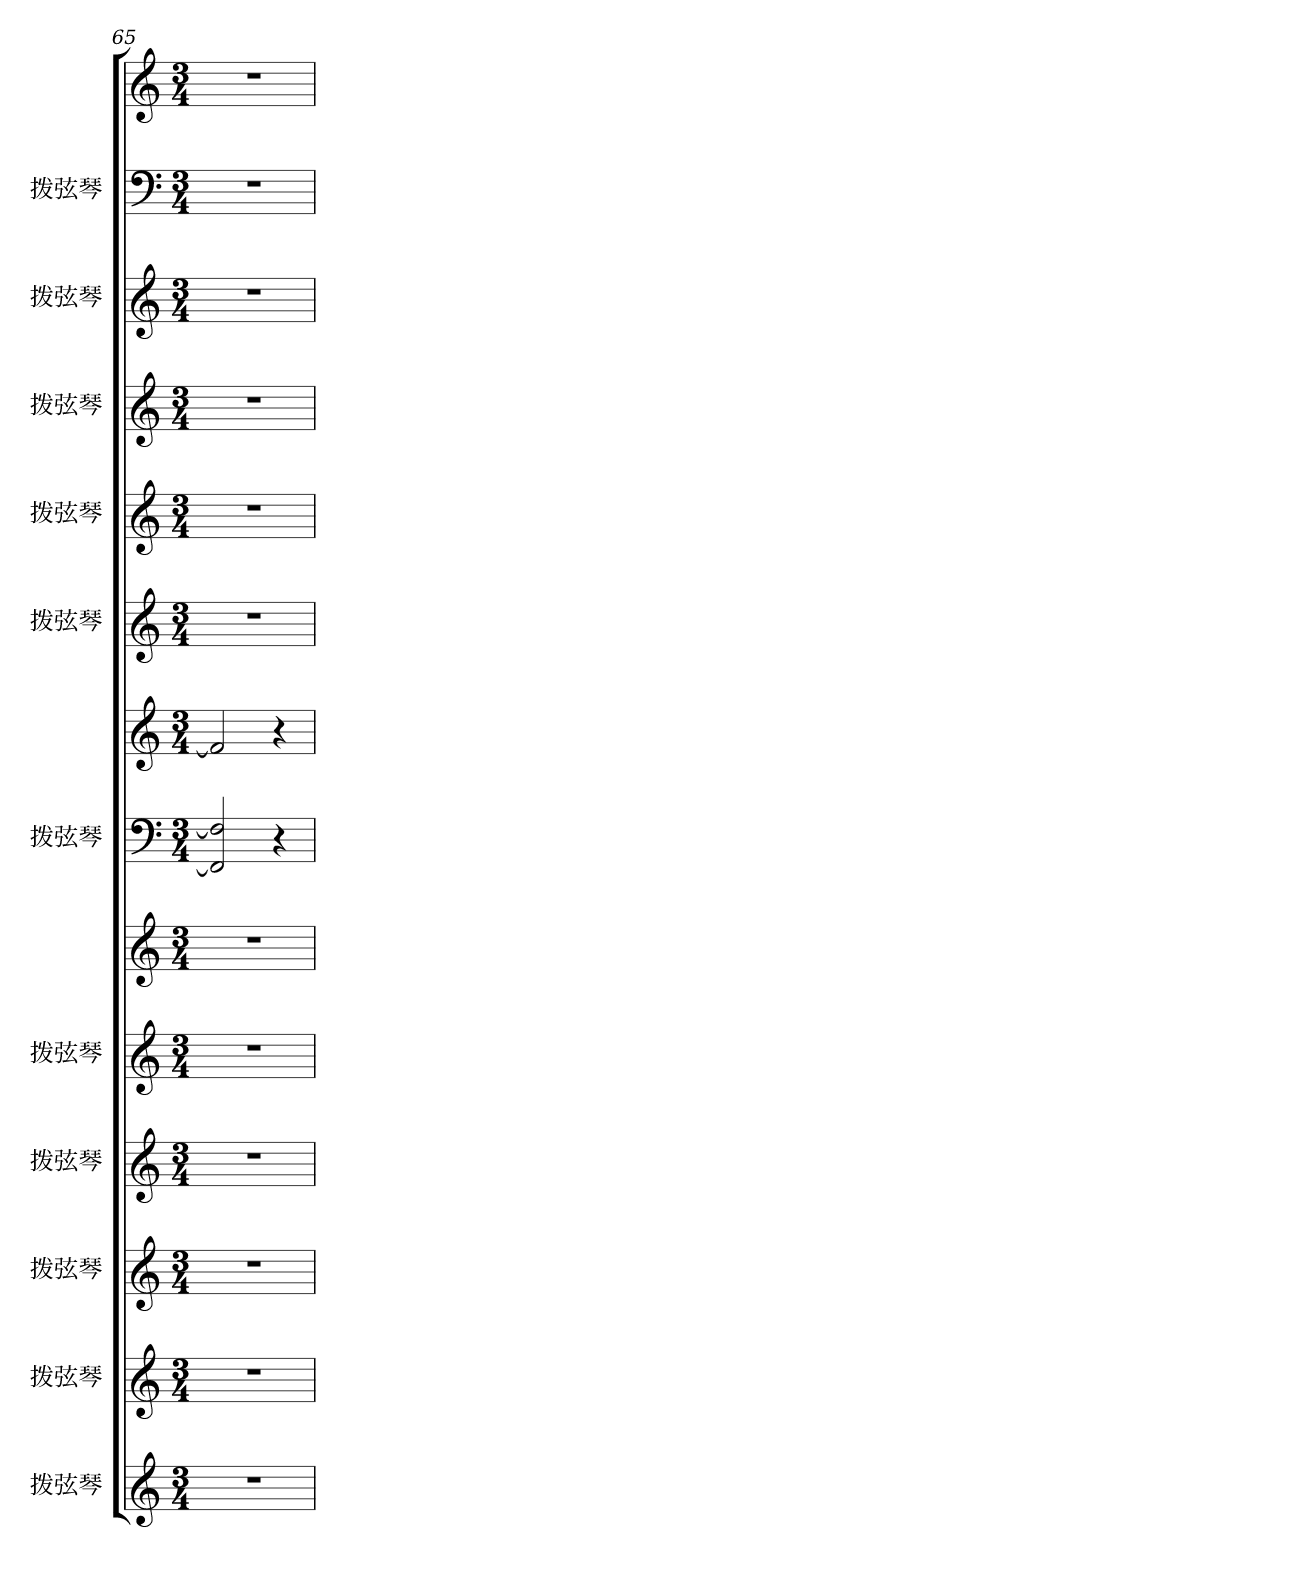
**kern	**kern	**kern	**kern	**kern	**kern	**kern	**kern	**kern	**kern	**kern	**kern	**kern	**kern
*part11	*part10	*part9	*part8	*part7	*part7	*part6	*part6	*part5	*part4	*part3	*part2	*part1	*part1
*staff14	*staff13	*staff12	*staff11	*staff10	*staff9	*staff8	*staff7	*staff6	*staff5	*staff4	*staff3	*staff2	*staff1
*I"拨弦琴	*I"拨弦琴	*I"拨弦琴	*I"拨弦琴	*I"拨弦琴	*	*I"拨弦琴	*	*I"拨弦琴	*I"拨弦琴	*I"拨弦琴	*I"拨弦琴	*I"拨弦琴	*
*clefG2	*clefG2	*clefG2	*clefG2	*clefG2	*clefG2	*clefF4	*clefG2	*clefG2	*clefG2	*clefG2	*clefG2	*clefF4	*clefG2
*k[]	*k[]	*k[]	*k[]	*k[]	*k[]	*k[]	*k[]	*k[]	*k[]	*k[]	*k[]	*k[]	*k[]
*M3/4	*M3/4	*M3/4	*M3/4	*M3/4	*M3/4	*M3/4	*M3/4	*M3/4	*M3/4	*M3/4	*M3/4	*M3/4	*M3/4
=65	=65	=65	=65	=65	=65	=65	=65	=65	=65	=65	=65	=65	=65
2.r	2.r	2.r	2.r	2.r	2.r	2FF/] 2F/]	2f/]	2.r	2.r	2.r	2.r	2.r	2.r
.	.	.	.	.	.	4r	4r	.	.	.	.	.	.
=	=	=	=	=	=	=	=	=	=	=	=	=	=
*-	*-	*-	*-	*-	*-	*-	*-	*-	*-	*-	*-	*-	*-
